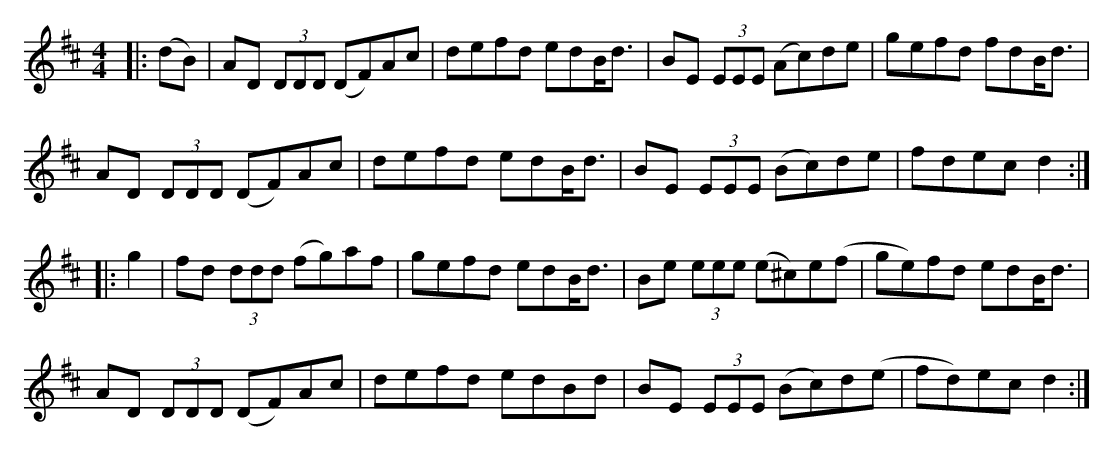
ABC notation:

X:1
M:4/4
K:D
|:(dB)|AD (3DDD (DF)Ac|defd edB<d|BE (3EEE (Ac)de|gefd fdB<d|
AD (3DDD (DF)Ac|defd edB<d|BE (3EEE (Bc)de|fdec d2:|
|:g2|fd (3ddd (fg)af|gefd edB<d|Be (3eee (e^c)e(f|ge)fd edB<d|
AD (3DDD (DF)Ac|defd edBd|BE (3EEE (Bc)d(e|fd)ec d2:|
